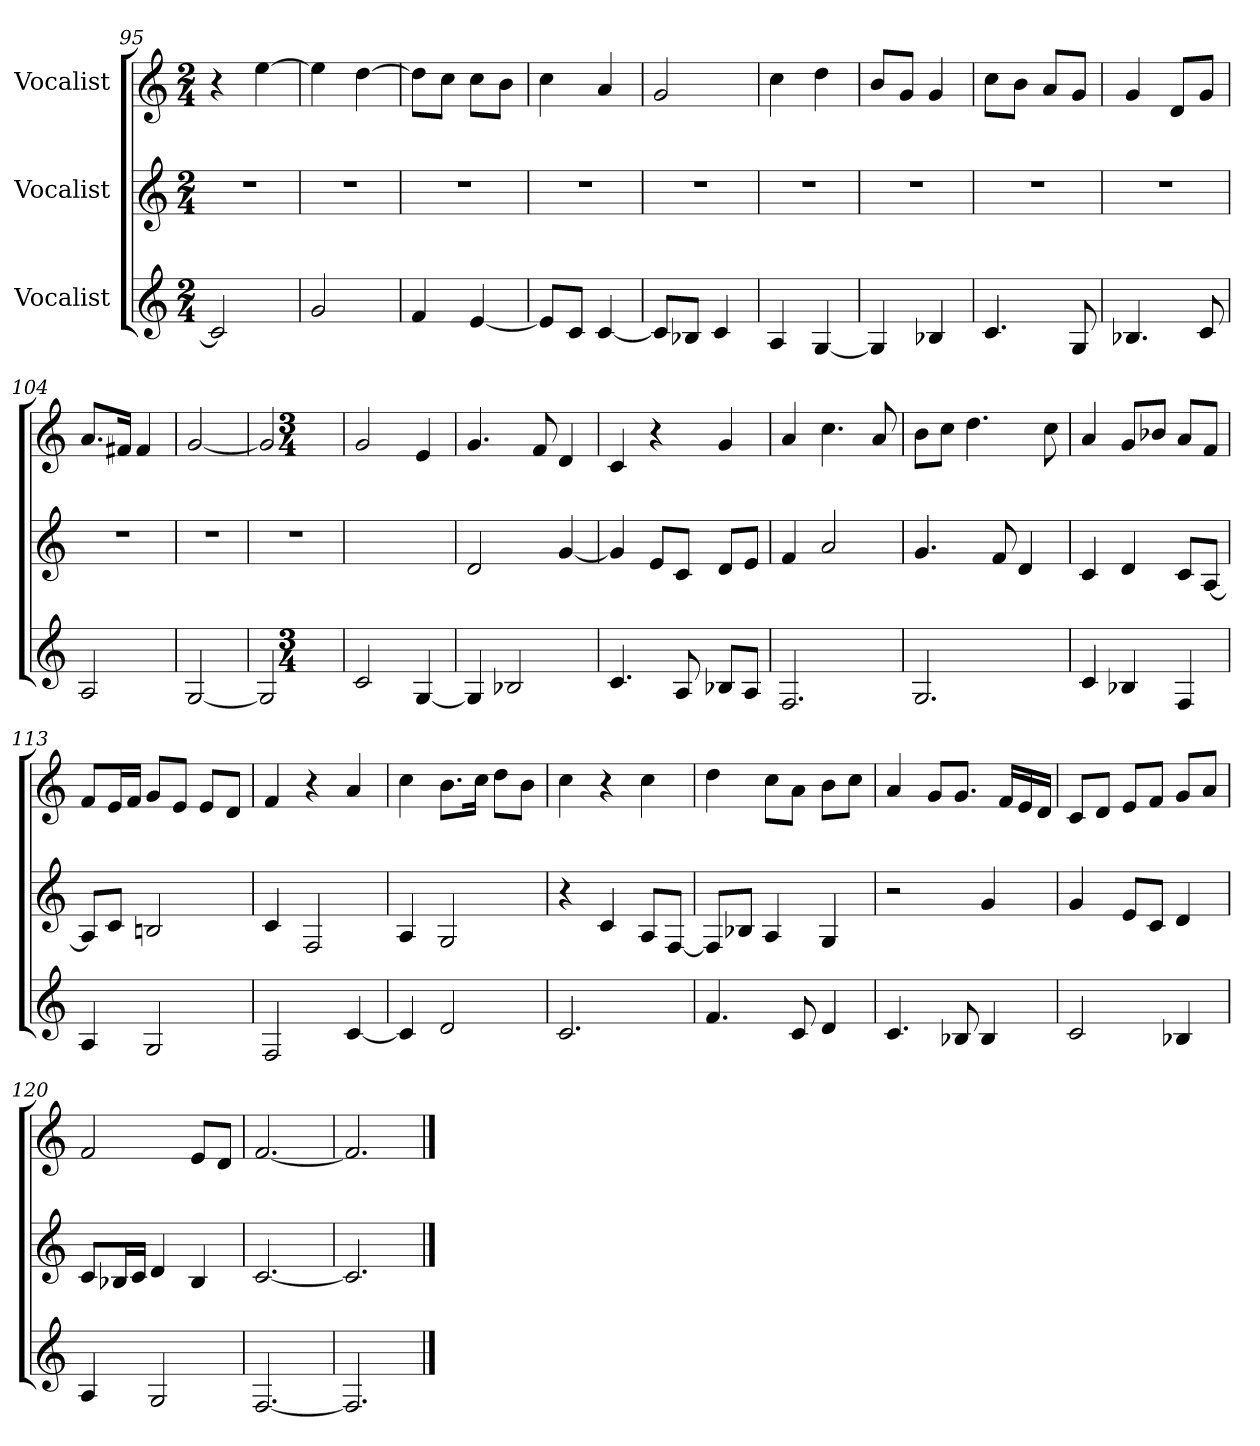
**kern	**kern	**kern
*part3	*part2	*part1
*staff3	*staff2	*staff1
*I"Vocalist	*I"Vocalist	*I"Vocalist
*M2/4	*M2/4	*M2/4
=95	=95	=95
2c]	2r	4r
.	.	[4ee
=96	=96	=96
2g	2r	4ee]
.	.	[4dd
=97	=97	=97
4f	2r	8ddL]
.	.	8ccJ
[4e	.	8ccL
.	.	8bJ
=98	=98	=98
8eL]	2r	4cc
8cJ	.	.
[4c	.	4a
=99	=99	=99
8cL]	2r	2g
8B-XJ	.	.
4c	.	.
=100	=100	=100
4A	2r	4cc
[4G	.	4dd
=101	=101	=101
4G]	2r	8bL
.	.	8gJ
4B-X	.	4g
=102	=102	=102
4.c	2r	8ccL
.	.	8bJ
.	.	8aL
8G	.	8gJ
=103	=103	=103
4.B-X	2r	4g
.	.	8dL
8c	.	8gJ
=104	=104	=104
2A	2r	8.aL
.	.	16f#XJk
.	.	4f#
=105	=105	=105
[2G	2r	[2g
=106	=106	=106
2G]	2r	2g]
*M3/4	*M3/4	*M3/4
=107	=107	=107
2c	2.r	2g
[4G	.	4e
=108	=108	=108
4G]	2d	4.g
2B-X	.	.
.	.	8f
.	[4g	4d
=109	=109	=109
4.c	4g]	4c
.	8eL	4r
8A	8cJ	.
8B-XL	8dL	4g
8AJ	8eJ	.
=110	=110	=110
2.F	4f	4a
.	2a	4.cc
.	.	8a
=111	=111	=111
2.G	4.g	8bL
.	.	8ccJ
.	.	4.dd
.	8f	.
.	4d	.
.	.	8cc
=112	=112	=112
4c	4c	4a
4B-X	4d	8gL
.	.	8b-XJ
4F	8cL	8aL
.	[8AJ	8fJ
=113	=113	=113
4A	8AL]	8fL
.	8cJ	16eL
.	.	16fJJ
2G	2Bn	8gL
.	.	8eJ
.	.	8eL
.	.	8dJ
=114	=114	=114
2F	4c	4f
.	2F	4r
[4c	.	4a
=115	=115	=115
4c]	4A	4cc
2d	2G	8.bL
.	.	16ccJk
.	.	8ddL
.	.	8bJ
=116	=116	=116
2.c	4r	4cc
.	4c	4r
.	8AL	4cc
.	[8FJ	.
=117	=117	=117
4.f	8FL]	4dd
.	8B-XJ	.
.	4A	8ccL
8c	.	8aJ
4d	4G	8bL
.	.	8ccJ
=118	=118	=118
4.c	2r	4a
.	.	8gL
8B-X	.	8.gJ
4B-	4g	.
.	.	16fLL
.	.	16e
.	.	16dJJ
=119	=119	=119
2c	4g	8cL
.	.	8dJ
.	8eL	8eL
.	8cJ	8fJ
4B-X	4d	8gL
.	.	8aJ
=120	=120	=120
4A	8cL	2f
.	16B-XL	.
.	16cJJ	.
2G	4d	.
.	4B-	8eL
.	.	8dJ
=121	=121	=121
[2.F	[2.c	[2.f
=122	=122	=122
2.F]	2.c]	2.f]
==	==	==
*-	*-	*-
